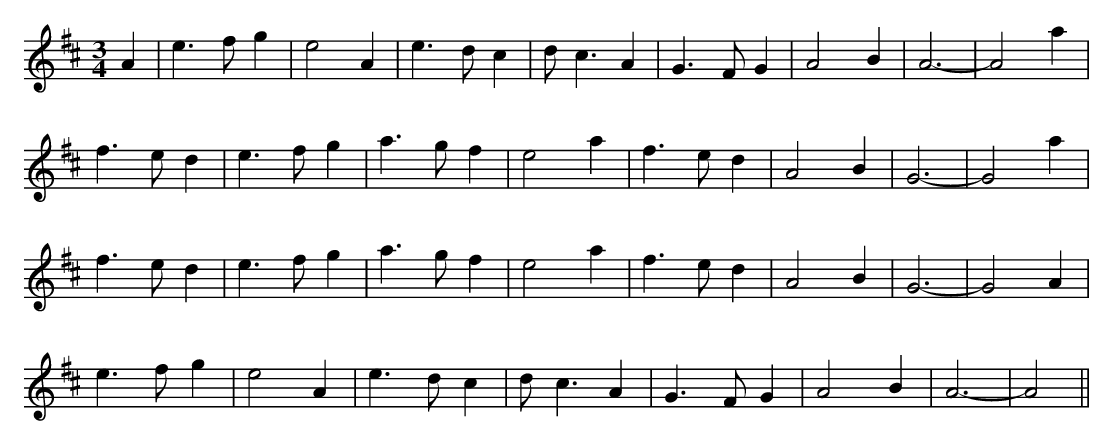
X:1
M:3/4
K:Amix
A2|e3f g2|e4 A2|e3d c2|dc3A2|G3F G2|A4 B2|A6-|A4 a2|
f3e d2|e3f g2|a3g f2|e4 a2|f3ed2|A4 B2|G6-|G4 a2|
f3e d2|e3f g2|a3g f2|e4 a2|f3ed2|A4 B2|G6-|G4 A2|
e3f g2|e4 A2|e3d c2|dc3A2|G3F G2|A4 B2|A6-|A4||
